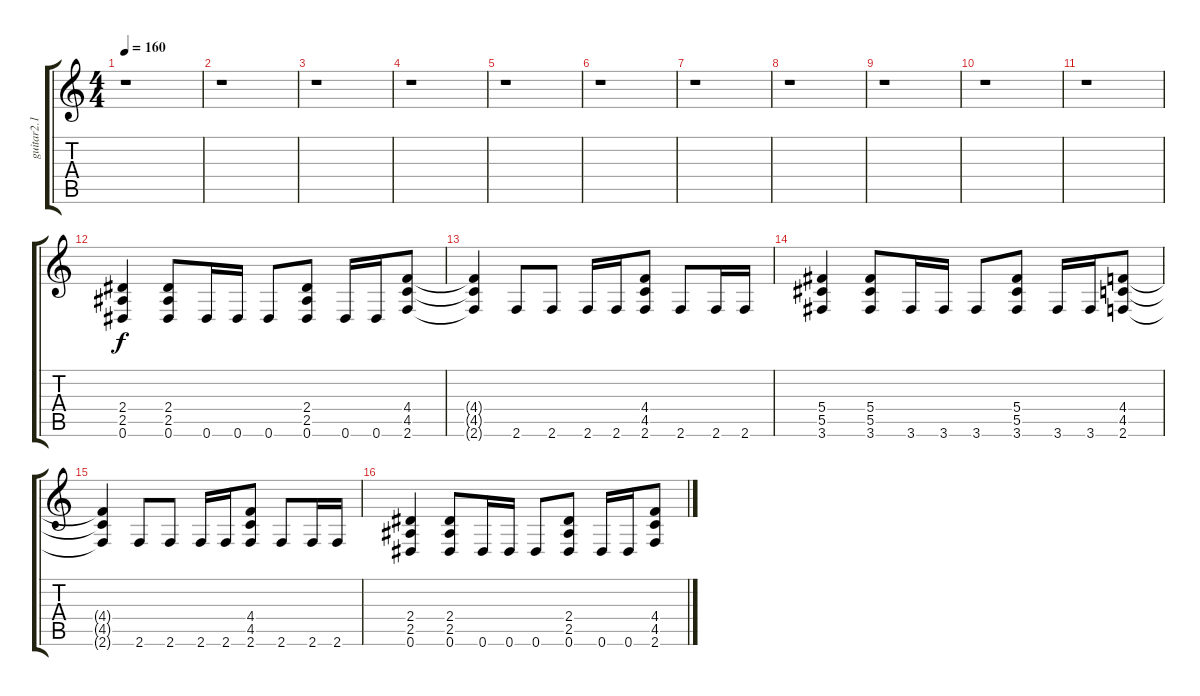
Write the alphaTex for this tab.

\track ("guitar2.1" "guitar2.1") {instrument distortionguitar}
\staff {score tabs}
\tuning (Eb4 Bb3 Gb3 Db3 Ab2 Eb2) {hide}
\ts (4 4)
\tempo 160
\clef g2
\ks c
r.1{dy f} |
r.1 |
r.1 |
r.1 |
r.1 |
r.1 |
r.1 |
r.1 |
r.1 |
r.1 |
r.1 |
(2.4 2.5 0.6).4 (2.4 2.5 0.6).8 0.6.16 0.6.16 0.6.8 (2.4 2.5 0.6).8 0.6.16 0.6.16 (4.4 4.5 2.6).8 |
(4.4{t} 4.5{t} 2.6{t}).4 2.6.8 2.6.8 2.6.16 2.6.16 (4.4 4.5 2.6).8 2.6.8 2.6.16 2.6.16 |
(5.4 5.5 3.6).4 (5.4 5.5 3.6).8 3.6.16 3.6.16 3.6.8 (5.4 5.5 3.6).8 3.6.16 3.6.16 (4.4 4.5 2.6).8 |
(4.4{t} 4.5{t} 2.6{t}).4 2.6.8 2.6.8 2.6.16 2.6.16 (4.4 4.5 2.6).8 2.6.8 2.6.16 2.6.16 |
(2.4 2.5 0.6).4 (2.4 2.5 0.6).8 0.6.16 0.6.16 0.6.8 (2.4 2.5 0.6).8 0.6.16 0.6.16 (4.4 4.5 2.6).8
